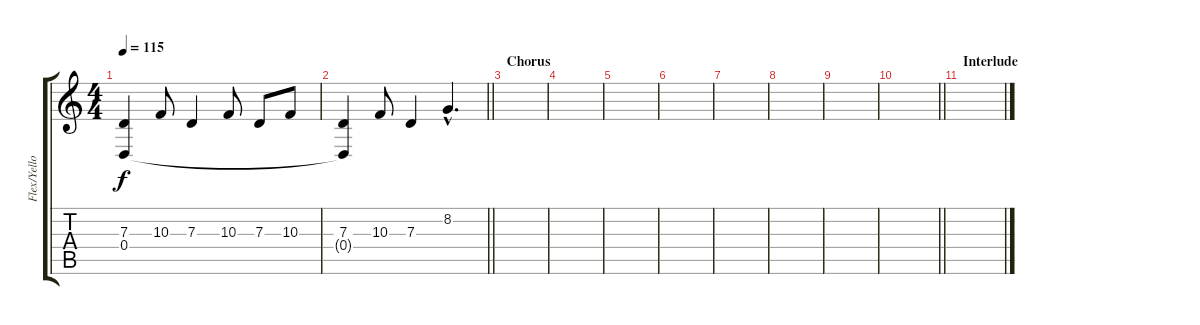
\track ("Flex/Yellow" "Flex/Yello") {instrument bagpipe}
\staff {score tabs}
\tuning (E4 B3 G3 D3 A2 D2) {hide}
\ts (4 4)
\tempo 115
\clef g2
\ks c
(7.3 0.4{t}).4{dy f} 10.3.8 7.3.4 10.3.8 7.3.8 10.3.8 |
\barLineRight lightlight
(7.3 0.4{t}).4 10.3.8 7.3.4 8.2{hac}.4{d} |
\section ("" "Chorus")
|
|
|
|
|
|
|
\barLineRight lightlight
|
\section ("" "Interlude")
